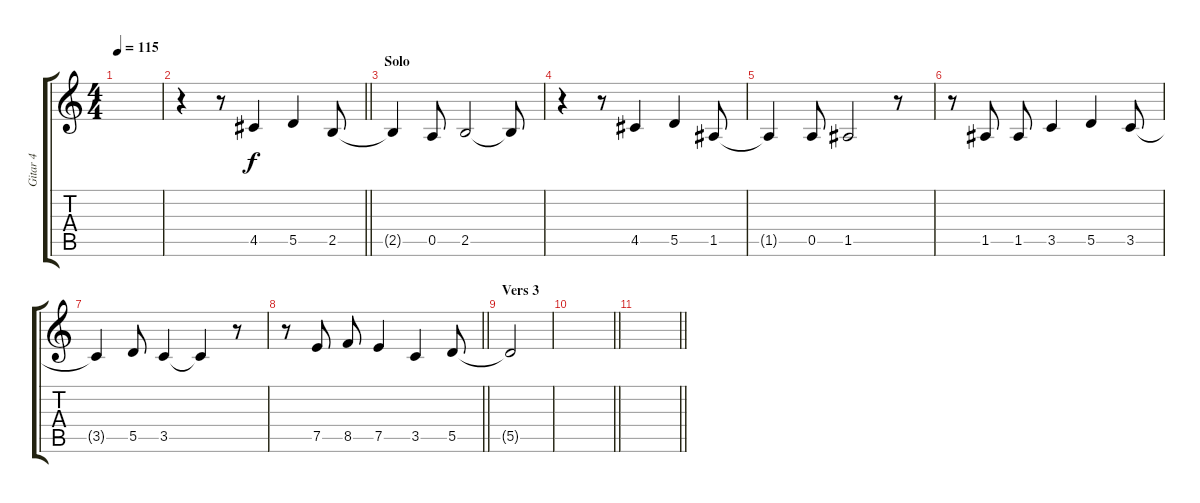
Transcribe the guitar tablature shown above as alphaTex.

\track ("Gitar 4" "Gitar 4") {instrument electricguitarclean}
\staff {score tabs}
\tuning (E4 B3 G3 D3 A2 E2) {hide}
\ts (4 4)
\tempo 115
\clef g2
\ks c
|
\barLineRight lightlight
r.4 r.8 4.5.4 5.5.4 2.5.8 |
\section ("" "Solo")
2.5{t}.4 0.5.8 2.5.2 2.5{t}.8 |
r.4 r.8 4.5.4 5.5.4 1.5.8 |
1.5{t}.4 0.5.8 1.5.2 r.8 |
r.8 1.5.8 1.5.8 3.5.4 5.5.4 3.5.8 |
3.5{t}.4 5.5.8 3.5.4 3.5{t}.4 r.8 |
\barLineRight lightlight
r.8 7.5.8 8.5.8 7.5.4 3.5.4 5.5.8 |
\section ("" "Vers 3")
5.5{t}.2 |
\barLineRight lightlight
|
\barLineRight lightlight
